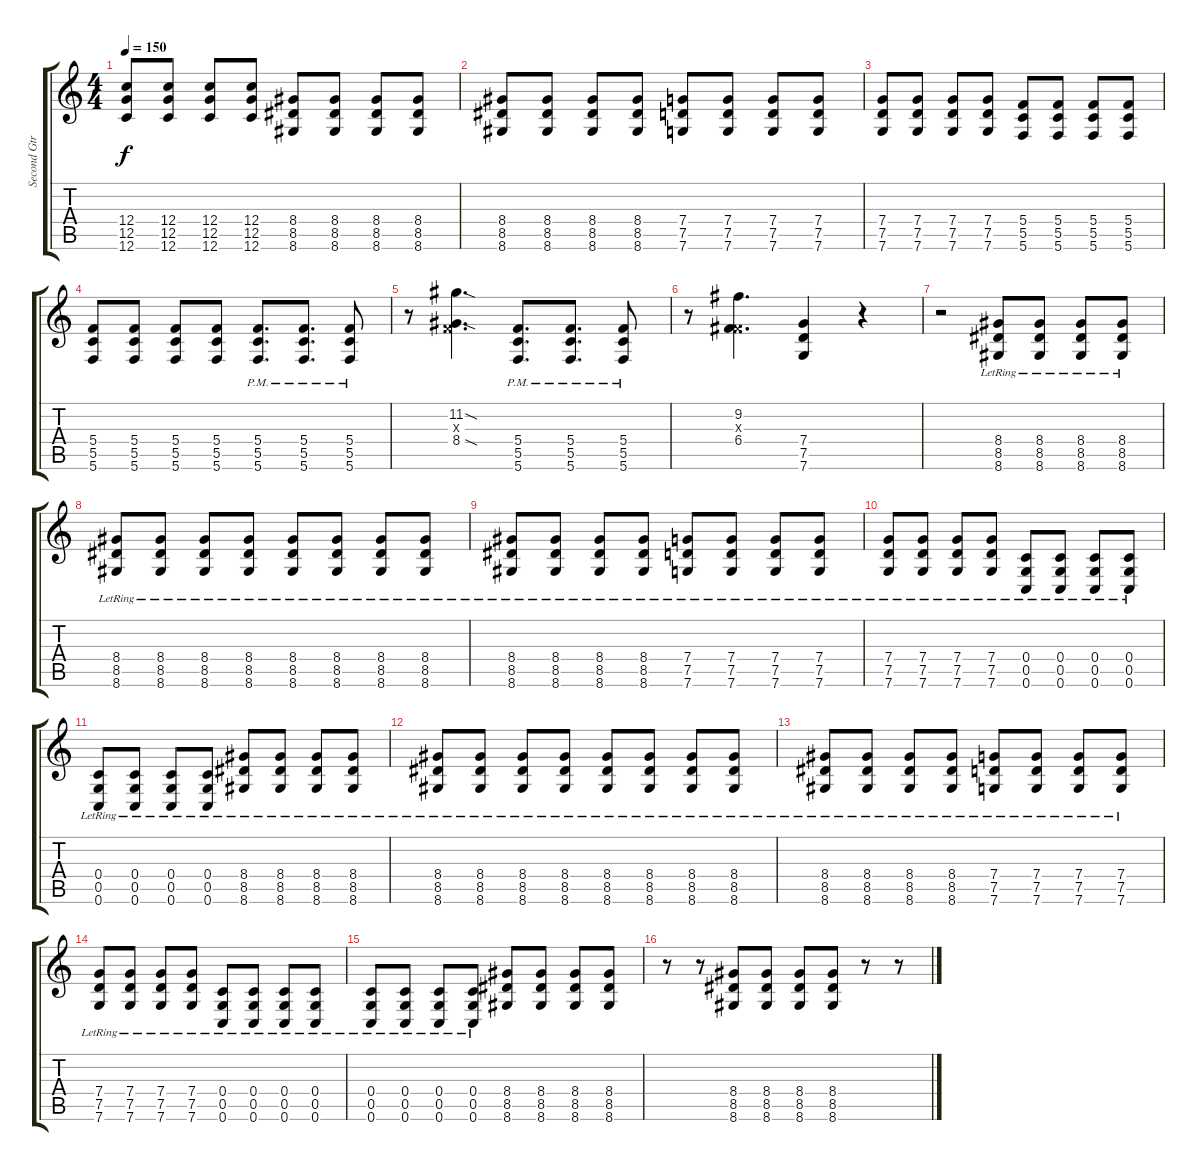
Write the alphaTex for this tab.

\track ("Second Gtr" "Second Gtr") {instrument acousticguitarnylon}
\staff {score tabs}
\tuning (D4 A3 F3 C3 G2 C2) {hide}
\ts (4 4)
\tempo 150
\clef g2
\ks c
(12.4 12.5 12.6).8{dy f} (12.4 12.5 12.6).8 (12.4 12.5 12.6).8 (12.4 12.5 12.6).8 (8.4 8.5 8.6).8 (8.4 8.5 8.6).8 (8.4 8.5 8.6).8 (8.4 8.5 8.6).8 |
(8.4 8.5 8.6).8 (8.4 8.5 8.6).8 (8.4 8.5 8.6).8 (8.4 8.5 8.6).8 (7.4 7.5 7.6).8 (7.4 7.5 7.6).8 (7.4 7.5 7.6).8 (7.4 7.5 7.6).8 |
(7.4 7.5 7.6).8 (7.4 7.5 7.6).8 (7.4 7.5 7.6).8 (7.4 7.5 7.6).8 (5.4 5.5 5.6).8 (5.4 5.5 5.6).8 (5.4 5.5 5.6).8 (5.4 5.5 5.6).8 |
(5.4 5.5 5.6).8 (5.4 5.5 5.6).8 (5.4 5.5 5.6).8 (5.4 5.5 5.6).8 (5.4 5.5{pm} 5.6).8{d} (5.4 5.5{pm} 5.6).8{d} (5.4 5.5{pm} 5.6).8 |
r.8 (11.2{sod} 0.3{x} 8.4{sod}).4{d} (5.4 5.5{pm} 5.6).8{d} (5.4 5.5{pm} 5.6).8{d} (5.4 5.5{pm} 5.6).8 |
r.8 (9.2 0.3{x} 6.4).4{d} (7.4 7.5 7.6).4 r.4 |
r.2 (8.4{lr} 8.5{lr} 8.6{lr}).8{instrument distortionguitar} (8.4{lr} 8.5{lr} 8.6{lr}).8{instrument distortionguitar} (8.4{lr} 8.5{lr} 8.6{lr}).8{instrument distortionguitar} (8.4{lr} 8.5{lr} 8.6{lr}).8{instrument distortionguitar} |
(8.4{lr} 8.5{lr} 8.6{lr}).8{instrument distortionguitar} (8.4{lr} 8.5{lr} 8.6{lr}).8{instrument distortionguitar} (8.4{lr} 8.5{lr} 8.6{lr}).8{instrument distortionguitar} (8.4{lr} 8.5{lr} 8.6{lr}).8{instrument distortionguitar} (8.4{lr} 8.5{lr} 8.6{lr}).8{instrument distortionguitar} (8.4{lr} 8.5{lr} 8.6{lr}).8{instrument distortionguitar} (8.4{lr} 8.5{lr} 8.6{lr}).8{instrument distortionguitar} (8.4{lr} 8.5{lr} 8.6{lr}).8{instrument distortionguitar} |
(8.4{lr} 8.5{lr} 8.6{lr}).8{instrument distortionguitar} (8.4{lr} 8.5{lr} 8.6{lr}).8{instrument distortionguitar} (8.4{lr} 8.5{lr} 8.6{lr}).8{instrument distortionguitar} (8.4{lr} 8.5{lr} 8.6{lr}).8{instrument distortionguitar} (7.4{lr} 7.5{lr} 7.6{lr}).8 (7.4{lr} 7.5{lr} 7.6{lr}).8 (7.4{lr} 7.5{lr} 7.6{lr}).8 (7.4{lr} 7.5{lr} 7.6{lr}).8 |
(7.4{lr} 7.5{lr} 7.6{lr}).8 (7.4{lr} 7.5{lr} 7.6{lr}).8 (7.4{lr} 7.5{lr} 7.6{lr}).8 (7.4{lr} 7.5{lr} 7.6{lr}).8 (0.4{lr} 0.5{lr} 0.6{lr}).8 (0.4{lr} 0.5{lr} 0.6{lr}).8 (0.4{lr} 0.5{lr} 0.6{lr}).8 (0.4{lr} 0.5{lr} 0.6{lr}).8 |
(0.4{lr} 0.5{lr} 0.6{lr}).8 (0.4{lr} 0.5{lr} 0.6{lr}).8 (0.4{lr} 0.5{lr} 0.6{lr}).8 (0.4{lr} 0.5{lr} 0.6{lr}).8 (8.4{lr} 8.5{lr} 8.6{lr}).8{instrument distortionguitar} (8.4{lr} 8.5{lr} 8.6{lr}).8{instrument distortionguitar} (8.4{lr} 8.5{lr} 8.6{lr}).8{instrument distortionguitar} (8.4{lr} 8.5{lr} 8.6{lr}).8{instrument distortionguitar} |
(8.4{lr} 8.5{lr} 8.6{lr}).8{instrument distortionguitar} (8.4{lr} 8.5{lr} 8.6{lr}).8{instrument distortionguitar} (8.4{lr} 8.5{lr} 8.6{lr}).8{instrument distortionguitar} (8.4{lr} 8.5{lr} 8.6{lr}).8{instrument distortionguitar} (8.4{lr} 8.5{lr} 8.6{lr}).8{instrument distortionguitar} (8.4{lr} 8.5{lr} 8.6{lr}).8{instrument distortionguitar} (8.4{lr} 8.5{lr} 8.6{lr}).8{instrument distortionguitar} (8.4{lr} 8.5{lr} 8.6{lr}).8{instrument distortionguitar} |
(8.4{lr} 8.5{lr} 8.6{lr}).8{instrument distortionguitar} (8.4{lr} 8.5{lr} 8.6{lr}).8{instrument distortionguitar} (8.4{lr} 8.5{lr} 8.6{lr}).8{instrument distortionguitar} (8.4{lr} 8.5{lr} 8.6{lr}).8{instrument distortionguitar} (7.4{lr} 7.5{lr} 7.6{lr}).8 (7.4{lr} 7.5{lr} 7.6{lr}).8 (7.4{lr} 7.5{lr} 7.6{lr}).8 (7.4{lr} 7.5{lr} 7.6{lr}).8 |
(7.4{lr} 7.5{lr} 7.6{lr}).8 (7.4{lr} 7.5{lr} 7.6{lr}).8 (7.4{lr} 7.5{lr} 7.6{lr}).8 (7.4{lr} 7.5{lr} 7.6{lr}).8 (0.4{lr} 0.5{lr} 0.6{lr}).8 (0.4{lr} 0.5{lr} 0.6{lr}).8 (0.4{lr} 0.5{lr} 0.6{lr}).8 (0.4{lr} 0.5{lr} 0.6{lr}).8 |
(0.4{lr} 0.5{lr} 0.6{lr}).8 (0.4{lr} 0.5{lr} 0.6{lr}).8 (0.4{lr} 0.5{lr} 0.6{lr}).8 (0.4{lr} 0.5{lr} 0.6{lr}).8 (8.4 8.5 8.6).8 (8.4 8.5 8.6).8 (8.4 8.5 8.6).8 (8.4 8.5 8.6).8 |
r.8 r.8 (8.4 8.5 8.6).8 (8.4 8.5 8.6).8 (8.4 8.5 8.6).8 (8.4 8.5 8.6).8 r.8 r.8
